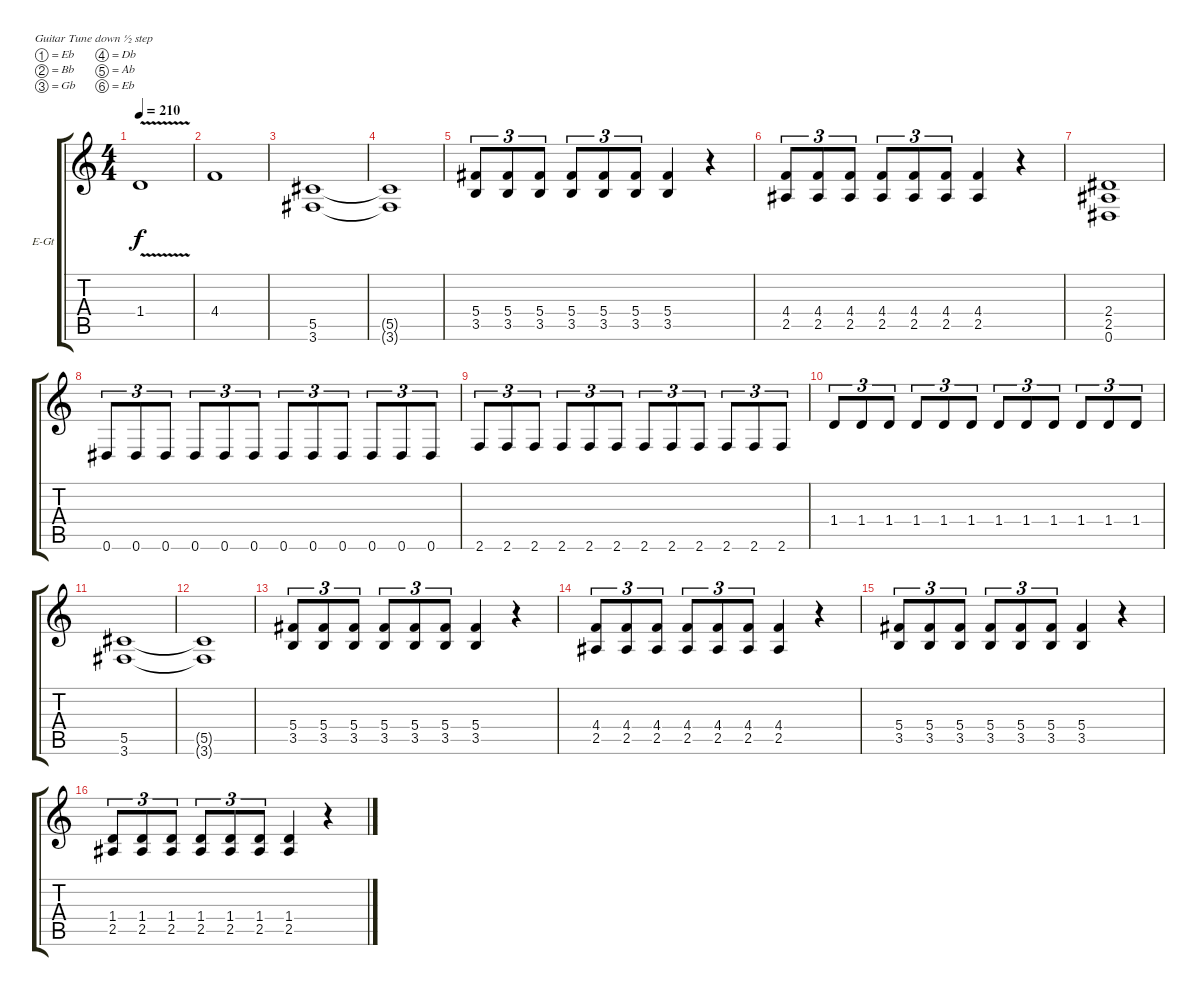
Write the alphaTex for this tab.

\bracketExtendMode groupsimilarinstruments
\firstSystemTrackNameOrientation horizontal
\otherSystemsTrackNameOrientation horizontal
\track ("Malmsteen Líder 2" "E-Gt") {instrument distortionguitar}
\staff {score tabs}
\tuning (Eb4 Bb3 Gb3 Db3 Ab2 Eb2)
\ts (4 4)
\tempo 210
\clef g2
\ks c
1.4{v}.1{dy f} |
4.4.1 |
(5.5 3.6).1 |
(5.5{t} 3.6{t}).1 |
(5.4 3.5).8{tu (3 2)} (5.4 3.5).8{tu (3 2)} (5.4 3.5).8{tu (3 2)} (5.4 3.5).8{tu (3 2)} (5.4 3.5).8{tu (3 2)} (5.4 3.5).8{tu (3 2)} (5.4 3.5).4 r.4 |
(4.4 2.5).8{tu (3 2)} (4.4 2.5).8{tu (3 2)} (4.4 2.5).8{tu (3 2)} (4.4 2.5).8{tu (3 2)} (4.4 2.5).8{tu (3 2)} (4.4 2.5).8{tu (3 2)} (4.4 2.5).4 r.4 |
(2.4 2.5 0.6).1 |
0.6.8{tu (3 2)} 0.6.8{tu (3 2)} 0.6.8{tu (3 2)} 0.6.8{tu (3 2)} 0.6.8{tu (3 2)} 0.6.8{tu (3 2)} 0.6.8{tu (3 2)} 0.6.8{tu (3 2)} 0.6.8{tu (3 2)} 0.6.8{tu (3 2)} 0.6.8{tu (3 2)} 0.6.8{tu (3 2)} |
2.6.8{tu (3 2)} 2.6.8{tu (3 2)} 2.6.8{tu (3 2)} 2.6.8{tu (3 2)} 2.6.8{tu (3 2)} 2.6.8{tu (3 2)} 2.6.8{tu (3 2)} 2.6.8{tu (3 2)} 2.6.8{tu (3 2)} 2.6.8{tu (3 2)} 2.6.8{tu (3 2)} 2.6.8{tu (3 2)} |
1.4.8{tu (3 2)} 1.4.8{tu (3 2)} 1.4.8{tu (3 2)} 1.4.8{tu (3 2)} 1.4.8{tu (3 2)} 1.4.8{tu (3 2)} 1.4.8{tu (3 2)} 1.4.8{tu (3 2)} 1.4.8{tu (3 2)} 1.4.8{tu (3 2)} 1.4.8{tu (3 2)} 1.4.8{tu (3 2)} |
(5.5 3.6).1 |
(5.5{t} 3.6{t}).1 |
(5.4 3.5).8{tu (3 2)} (5.4 3.5).8{tu (3 2)} (5.4 3.5).8{tu (3 2)} (5.4 3.5).8{tu (3 2)} (5.4 3.5).8{tu (3 2)} (5.4 3.5).8{tu (3 2)} (5.4 3.5).4 r.4 |
(4.4 2.5).8{tu (3 2)} (4.4 2.5).8{tu (3 2)} (4.4 2.5).8{tu (3 2)} (4.4 2.5).8{tu (3 2)} (4.4 2.5).8{tu (3 2)} (4.4 2.5).8{tu (3 2)} (4.4 2.5).4 r.4 |
(5.4 3.5).8{tu (3 2)} (5.4 3.5).8{tu (3 2)} (5.4 3.5).8{tu (3 2)} (5.4 3.5).8{tu (3 2)} (5.4 3.5).8{tu (3 2)} (5.4 3.5).8{tu (3 2)} (5.4 3.5).4 r.4 |
(1.4 2.5).8{tu (3 2)} (1.4 2.5).8{tu (3 2)} (1.4 2.5).8{tu (3 2)} (1.4 2.5).8{tu (3 2)} (1.4 2.5).8{tu (3 2)} (1.4 2.5).8{tu (3 2)} (1.4 2.5).4 r.4
